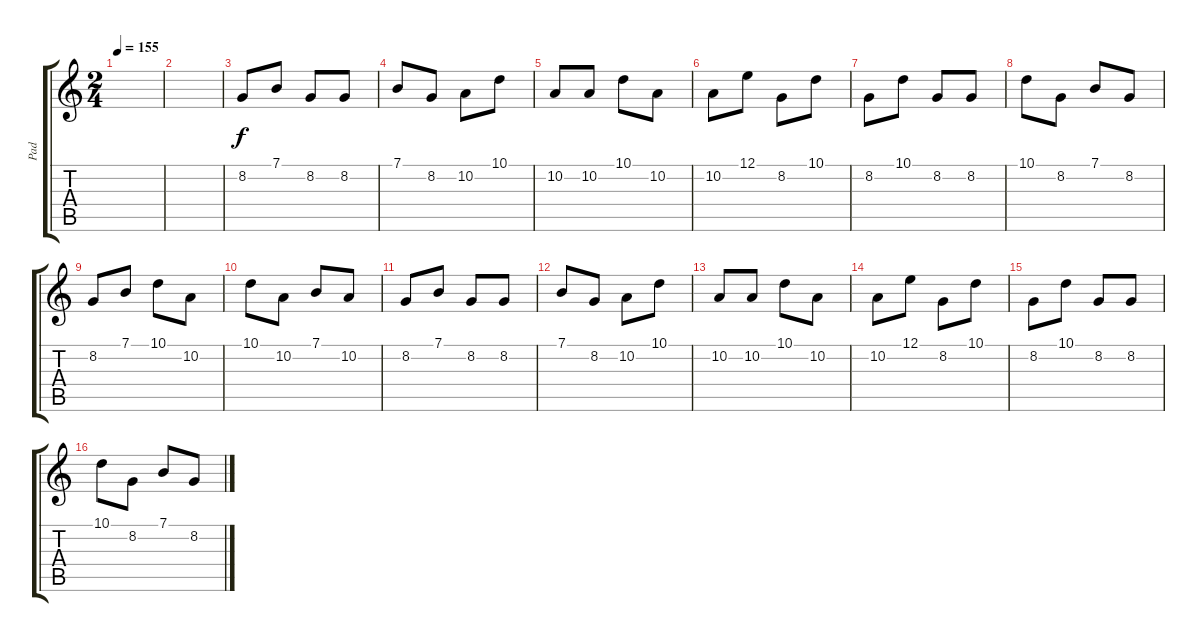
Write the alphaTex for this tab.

\track ("Pad" "Pad") {instrument pad7halo}
\staff {score tabs}
\tuning (E4 B3 G3 D3 A2 E2) {hide}
\ts (2 4)
\tempo 155
\clef g2
\ks c
|
|
8.2.8 7.1.8 8.2.8 8.2.8 |
7.1.8 8.2.8 10.2.8 10.1.8 |
10.2.8 10.2.8 10.1.8 10.2.8 |
10.2.8 12.1.8 8.2.8 10.1.8 |
8.2.8 10.1.8 8.2.8 8.2.8 |
10.1.8 8.2.8 7.1.8 8.2.8 |
8.2.8 7.1.8 10.1.8 10.2.8 |
10.1.8 10.2.8 7.1.8 10.2.8 |
8.2.8 7.1.8 8.2.8 8.2.8 |
7.1.8 8.2.8 10.2.8 10.1.8 |
10.2.8 10.2.8 10.1.8 10.2.8 |
10.2.8 12.1.8 8.2.8 10.1.8 |
8.2.8 10.1.8 8.2.8 8.2.8 |
10.1.8 8.2.8 7.1.8 8.2.8
